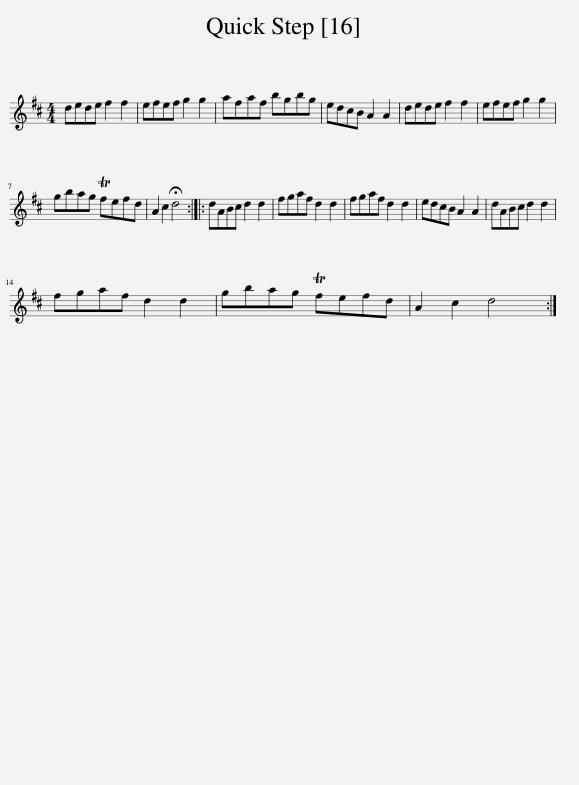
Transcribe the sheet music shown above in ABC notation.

X:1
L:1/8
M:4/4
I:linebreak $
K:D
V:1 treble
V:1
 dede f2 f2 | efef g2 g2 | afaf bgbg | edcB A2 A2 | dede f2 f2 | %5
 efef g2 g2 |$ gbag Tfefd | A2 c2 !fermata!d4 :: dABc d2 d2 | fgaf d2 d2 | %10
 fgaf d2 d2 | edcB A2 A2 | dABc d2 d2 |$ fgaf d2 d2 | gbag Tfefd | %15
 A2 c2 d4 :| %16
